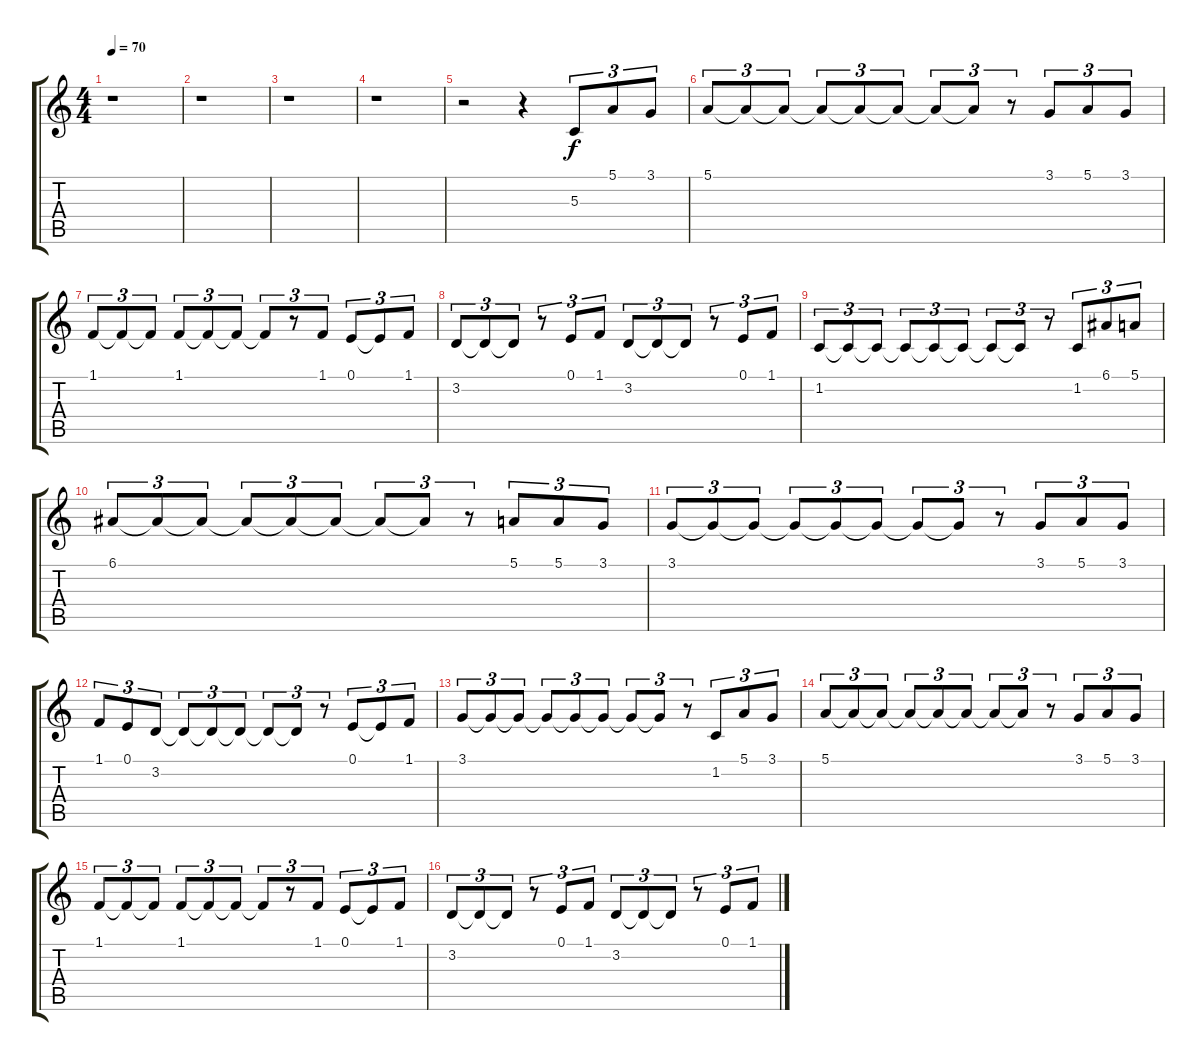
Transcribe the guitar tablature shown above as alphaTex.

\track "" {instrument acousticgrandpiano}
\staff {score tabs}
\tuning (E4 B3 G3 D3 A2 E2) {hide}
\ts (4 4)
\tempo 70
\clef g2
\ks c
r.1{dy f instrument acousticgrandpiano} |
r.1 |
r.1 |
r.1 |
r.2 r.4 5.3.8{tu (3 2)} 5.1.8{tu (3 2)} 3.1.8{tu (3 2)} |
5.1.8{tu (3 2)} 5.1{t}.8{tu (3 2)} 5.1{t}.8{tu (3 2)} 5.1{t}.8{tu (3 2)} 5.1{t}.8{tu (3 2)} 5.1{t}.8{tu (3 2)} 5.1{t}.8{tu (3 2)} 5.1{t}.8{tu (3 2)} r.8{tu (3 2)} 3.1.8{tu (3 2)} 5.1.8{tu (3 2)} 3.1.8{tu (3 2)} |
1.1.8{tu (3 2)} 1.1{t}.8{tu (3 2)} 1.1{t}.8{tu (3 2)} 1.1.8{tu (3 2)} 1.1{t}.8{tu (3 2)} 1.1{t}.8{tu (3 2)} 1.1{t}.8{tu (3 2)} r.8{tu (3 2)} 1.1.8{tu (3 2)} 0.1.8{tu (3 2)} 0.1{t}.8{tu (3 2)} 1.1.8{tu (3 2)} |
3.2.8{tu (3 2)} 3.2{t}.8{tu (3 2)} 3.2{t}.8{tu (3 2)} r.8{tu (3 2)} 0.1.8{tu (3 2)} 1.1.8{tu (3 2)} 3.2.8{tu (3 2)} 3.2{t}.8{tu (3 2)} 3.2{t}.8{tu (3 2)} r.8{tu (3 2)} 0.1.8{tu (3 2)} 1.1.8{tu (3 2)} |
1.2.8{tu (3 2)} 1.2{t}.8{tu (3 2)} 1.2{t}.8{tu (3 2)} 1.2{t}.8{tu (3 2)} 1.2{t}.8{tu (3 2)} 1.2{t}.8{tu (3 2)} 1.2{t}.8{tu (3 2)} 1.2{t}.8{tu (3 2)} r.8{tu (3 2)} 1.2.8{tu (3 2)} 6.1.8{tu (3 2)} 5.1.8{tu (3 2)} |
6.1.8{tu (3 2)} 6.1{t}.8{tu (3 2)} 6.1{t}.8{tu (3 2)} 6.1{t}.8{tu (3 2)} 6.1{t}.8{tu (3 2)} 6.1{t}.8{tu (3 2)} 6.1{t}.8{tu (3 2)} 6.1{t}.8{tu (3 2)} r.8{tu (3 2)} 5.1.8{tu (3 2)} 5.1.8{tu (3 2)} 3.1.8{tu (3 2)} |
3.1.8{tu (3 2)} 3.1{t}.8{tu (3 2)} 3.1{t}.8{tu (3 2)} 3.1{t}.8{tu (3 2)} 3.1{t}.8{tu (3 2)} 3.1{t}.8{tu (3 2)} 3.1{t}.8{tu (3 2)} 3.1{t}.8{tu (3 2)} r.8{tu (3 2)} 3.1.8{tu (3 2)} 5.1.8{tu (3 2)} 3.1.8{tu (3 2)} |
1.1.8{tu (3 2)} 0.1.8{tu (3 2)} 3.2.8{tu (3 2)} 3.2{t}.8{tu (3 2)} 3.2{t}.8{tu (3 2)} 3.2{t}.8{tu (3 2)} 3.2{t}.8{tu (3 2)} 3.2{t}.8{tu (3 2)} r.8{tu (3 2)} 0.1.8{tu (3 2)} 0.1{t}.8{tu (3 2)} 1.1.8{tu (3 2)} |
3.1.8{tu (3 2)} 3.1{t}.8{tu (3 2)} 3.1{t}.8{tu (3 2)} 3.1{t}.8{tu (3 2)} 3.1{t}.8{tu (3 2)} 3.1{t}.8{tu (3 2)} 3.1{t}.8{tu (3 2)} 3.1{t}.8{tu (3 2)} r.8{tu (3 2)} 1.2.8{tu (3 2)} 5.1.8{tu (3 2)} 3.1.8{tu (3 2)} |
5.1.8{tu (3 2)} 5.1{t}.8{tu (3 2)} 5.1{t}.8{tu (3 2)} 5.1{t}.8{tu (3 2)} 5.1{t}.8{tu (3 2)} 5.1{t}.8{tu (3 2)} 5.1{t}.8{tu (3 2)} 5.1{t}.8{tu (3 2)} r.8{tu (3 2)} 3.1.8{tu (3 2)} 5.1.8{tu (3 2)} 3.1.8{tu (3 2)} |
1.1.8{tu (3 2)} 1.1{t}.8{tu (3 2)} 1.1{t}.8{tu (3 2)} 1.1.8{tu (3 2)} 1.1{t}.8{tu (3 2)} 1.1{t}.8{tu (3 2)} 1.1{t}.8{tu (3 2)} r.8{tu (3 2)} 1.1.8{tu (3 2)} 0.1.8{tu (3 2)} 0.1{t}.8{tu (3 2)} 1.1.8{tu (3 2)} |
3.2.8{tu (3 2)} 3.2{t}.8{tu (3 2)} 3.2{t}.8{tu (3 2)} r.8{tu (3 2)} 0.1.8{tu (3 2)} 1.1.8{tu (3 2)} 3.2.8{tu (3 2)} 3.2{t}.8{tu (3 2)} 3.2{t}.8{tu (3 2)} r.8{tu (3 2)} 0.1.8{tu (3 2)} 1.1.8{tu (3 2)}
